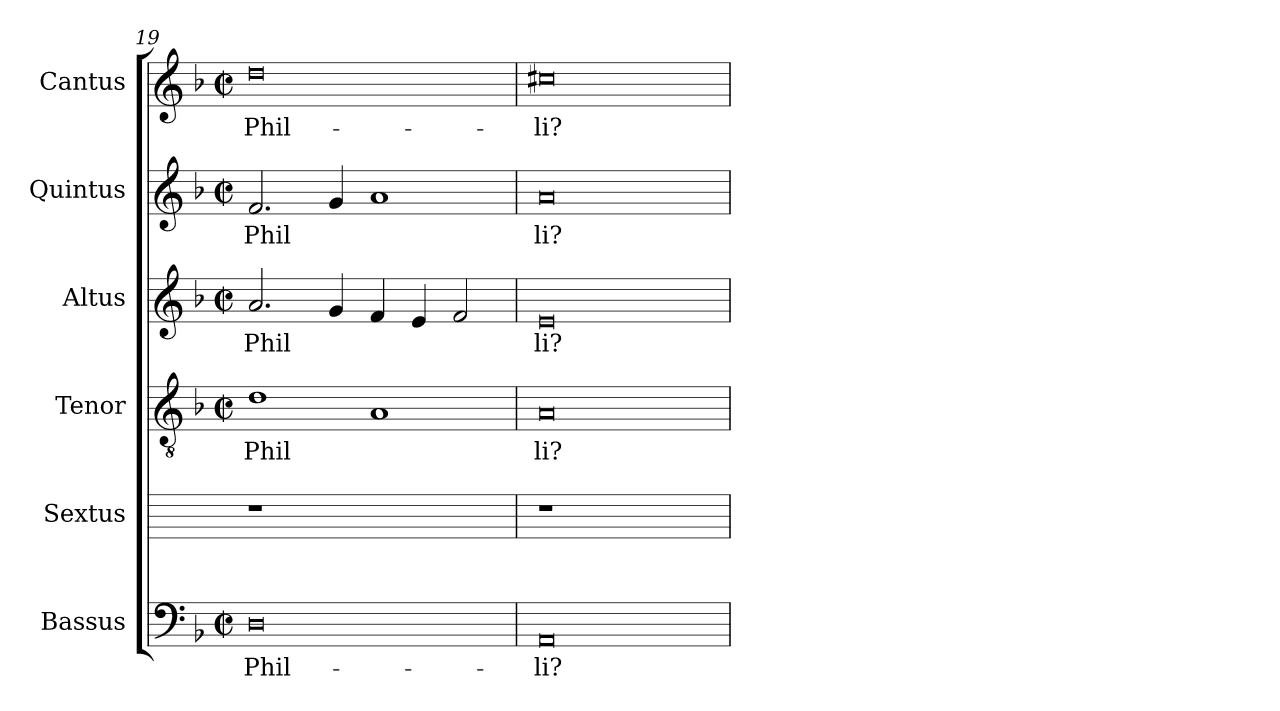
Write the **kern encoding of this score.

**kern	**text	**kern	**kern	**text	**kern	**text	**kern	**text	**kern	**text
*part6	*part6	*part5	*part4	*part4	*part3	*part3	*part2	*part2	*part1	*part1
*staff6	*staff6	*staff5	*staff4	*staff4	*staff3	*staff3	*staff2	*staff2	*staff1	*staff1
*I"Bassus	*	*I"Sextus	*I"Tenor	*	*I"Altus	*	*I"Quintus	*	*I"Cantus	*
*I'Bassus	*	*	*I'Tenor	*	*I'Altus	*	*I'Quintus	*	*I'Cantus	*
*clefF4	*	*	*clefGv2	*	*clefG2	*	*clefG2	*	*clefG2	*
*k[b-]	*	*	*k[b-]	*	*k[b-]	*	*k[b-]	*	*k[b-]	*
*F:	*	*	*F:	*	*F:	*	*F:	*	*F:	*
*M2/2	*	*	*M2/2	*	*M2/2	*	*M2/2	*	*M2/2	*
*met(c|)	*	*	*met(c|)	*	*met(c|)	*	*met(c|)	*	*met(c|)	*
=19	=19	=19	=19	=19	=19	=19	=19	=19	=19	=19
!	!LO:LY:b:cj	!	!	!LO:LY:b	!	!LO:LY:b	!	!LO:LY:b	!	!LO:LY:b:cj
0D	Phil-	1r	1d	Phil	2.a/	Phil	2.f/	Phil	0dd	Phil-
.	.	.	.	.	4g/	.	4g/	.	.	.
.	.	1ryy	1A	.	4f/	.	1a	.	.	.
.	.	.	.	.	4e/	.	.	.	.	.
.	.	.	.	.	2f/	.	.	.	.	.
=20	=20	=20	=20	=20	=20	=20	=20	=20	=20	=20
!	!LO:LY:b:cj	!	!	!LO:LY:b:cj	!	!LO:LY:b:cj	!	!LO:LY:b:cj	!	!LO:LY:b:cj
0AA	-li?	1r	0A	li?	0e	li?	0a	li?	0cc#X	-li?
.	.	1ryy	.	.	.	.	.	.	.	.
=	=	=	=	=	=	=	=	=	=	=
*-	*-	*-	*-	*-	*-	*-	*-	*-	*-	*-
